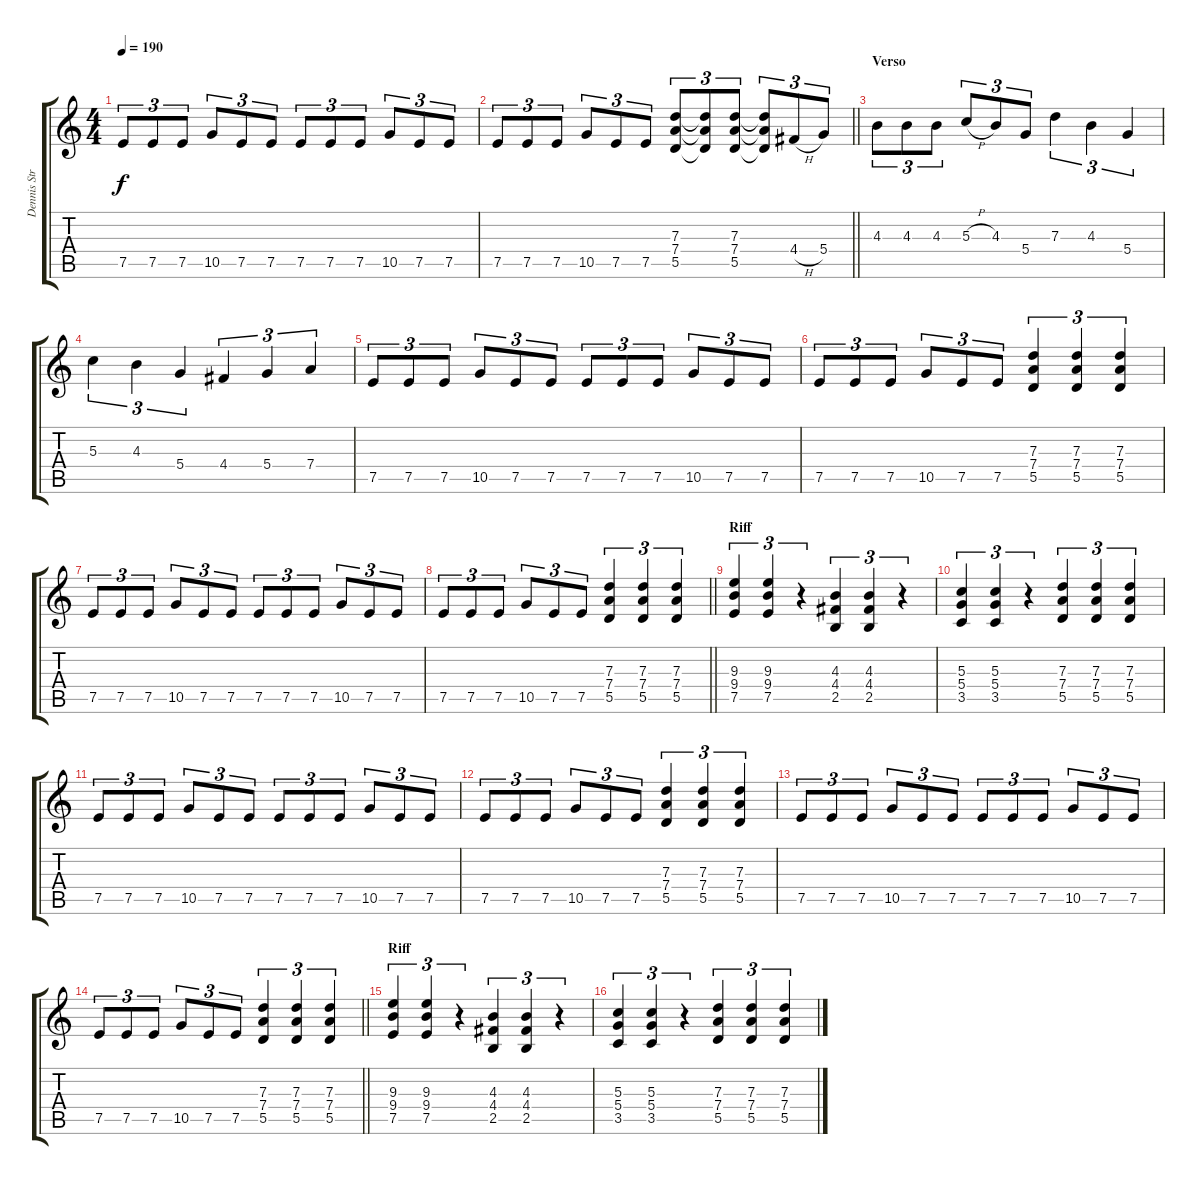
\track ("Dennis Straton" "Dennis Str") {instrument distortionguitar}
\staff {score tabs}
\tuning (E4 B3 G3 D3 A2 E2) {hide}
\ts (4 4)
\tempo 190
\clef g2
\ks c
7.5.8{tu (3 2) dy f} 7.5.8{tu (3 2)} 7.5.8{tu (3 2)} 10.5.8{tu (3 2)} 7.5.8{tu (3 2)} 7.5.8{tu (3 2)} 7.5.8{tu (3 2)} 7.5.8{tu (3 2)} 7.5.8{tu (3 2)} 10.5.8{tu (3 2)} 7.5.8{tu (3 2)} 7.5.8{tu (3 2)} |
\barLineRight lightlight
7.5.8{tu (3 2)} 7.5.8{tu (3 2)} 7.5.8{tu (3 2)} 10.5.8{tu (3 2)} 7.5.8{tu (3 2)} 7.5.8{tu (3 2)} (7.3 7.4 5.5).8{tu (3 2)} (7.3{t} 7.4{t} 5.5{t}).8{tu (3 2)} (7.3 7.4 5.5).8{tu (3 2)} (7.3{t} 7.4{t} 5.5{t}).8{tu (3 2)} 4.4{h}.8{tu (3 2)} 5.4.8{tu (3 2)} |
\section ("" "Verso")
4.3.8{tu (3 2)} 4.3.8{tu (3 2)} 4.3.8{tu (3 2)} 5.3{h}.8{tu (3 2)} 4.3.8{tu (3 2)} 5.4.8{tu (3 2)} 7.3.4{tu (3 2)} 4.3.4{tu (3 2)} 5.4.4{tu (3 2)} |
5.3.4{tu (3 2)} 4.3.4{tu (3 2)} 5.4.4{tu (3 2)} 4.4.4{tu (3 2)} 5.4.4{tu (3 2)} 7.4.4{tu (3 2)} |
7.5.8{tu (3 2)} 7.5.8{tu (3 2)} 7.5.8{tu (3 2)} 10.5.8{tu (3 2)} 7.5.8{tu (3 2)} 7.5.8{tu (3 2)} 7.5.8{tu (3 2)} 7.5.8{tu (3 2)} 7.5.8{tu (3 2)} 10.5.8{tu (3 2)} 7.5.8{tu (3 2)} 7.5.8{tu (3 2)} |
7.5.8{tu (3 2)} 7.5.8{tu (3 2)} 7.5.8{tu (3 2)} 10.5.8{tu (3 2)} 7.5.8{tu (3 2)} 7.5.8{tu (3 2)} (7.3 7.4 5.5).4{tu (3 2)} (7.3 7.4 5.5).4{tu (3 2)} (7.3 7.4 5.5).4{tu (3 2)} |
7.5.8{tu (3 2)} 7.5.8{tu (3 2)} 7.5.8{tu (3 2)} 10.5.8{tu (3 2)} 7.5.8{tu (3 2)} 7.5.8{tu (3 2)} 7.5.8{tu (3 2)} 7.5.8{tu (3 2)} 7.5.8{tu (3 2)} 10.5.8{tu (3 2)} 7.5.8{tu (3 2)} 7.5.8{tu (3 2)} |
\barLineRight lightlight
7.5.8{tu (3 2)} 7.5.8{tu (3 2)} 7.5.8{tu (3 2)} 10.5.8{tu (3 2)} 7.5.8{tu (3 2)} 7.5.8{tu (3 2)} (7.3 7.4 5.5).4{tu (3 2)} (7.3 7.4 5.5).4{tu (3 2)} (7.3 7.4 5.5).4{tu (3 2)} |
\section ("" "Riff")
(9.3 9.4 7.5).4{tu (3 2)} (9.3 9.4 7.5).4{tu (3 2)} r.4{tu (3 2)} (4.3 4.4 2.5).4{tu (3 2)} (4.3 4.4 2.5).4{tu (3 2)} r.4{tu (3 2)} |
(5.3 5.4 3.5).4{tu (3 2)} (5.3 5.4 3.5).4{tu (3 2)} r.4{tu (3 2)} (7.3 7.4 5.5).4{tu (3 2)} (7.3 7.4 5.5).4{tu (3 2)} (7.3 7.4 5.5).4{tu (3 2)} |
7.5.8{tu (3 2)} 7.5.8{tu (3 2)} 7.5.8{tu (3 2)} 10.5.8{tu (3 2)} 7.5.8{tu (3 2)} 7.5.8{tu (3 2)} 7.5.8{tu (3 2)} 7.5.8{tu (3 2)} 7.5.8{tu (3 2)} 10.5.8{tu (3 2)} 7.5.8{tu (3 2)} 7.5.8{tu (3 2)} |
7.5.8{tu (3 2)} 7.5.8{tu (3 2)} 7.5.8{tu (3 2)} 10.5.8{tu (3 2)} 7.5.8{tu (3 2)} 7.5.8{tu (3 2)} (7.3 7.4 5.5).4{tu (3 2)} (7.3 7.4 5.5).4{tu (3 2)} (7.3 7.4 5.5).4{tu (3 2)} |
7.5.8{tu (3 2)} 7.5.8{tu (3 2)} 7.5.8{tu (3 2)} 10.5.8{tu (3 2)} 7.5.8{tu (3 2)} 7.5.8{tu (3 2)} 7.5.8{tu (3 2)} 7.5.8{tu (3 2)} 7.5.8{tu (3 2)} 10.5.8{tu (3 2)} 7.5.8{tu (3 2)} 7.5.8{tu (3 2)} |
\barLineRight lightlight
7.5.8{tu (3 2)} 7.5.8{tu (3 2)} 7.5.8{tu (3 2)} 10.5.8{tu (3 2)} 7.5.8{tu (3 2)} 7.5.8{tu (3 2)} (7.3 7.4 5.5).4{tu (3 2)} (7.3 7.4 5.5).4{tu (3 2)} (7.3 7.4 5.5).4{tu (3 2)} |
\section ("" "Riff")
(9.3 9.4 7.5).4{tu (3 2)} (9.3 9.4 7.5).4{tu (3 2)} r.4{tu (3 2)} (4.3 4.4 2.5).4{tu (3 2)} (4.3 4.4 2.5).4{tu (3 2)} r.4{tu (3 2)} |
(5.3 5.4 3.5).4{tu (3 2)} (5.3 5.4 3.5).4{tu (3 2)} r.4{tu (3 2)} (7.3 7.4 5.5).4{tu (3 2)} (7.3 7.4 5.5).4{tu (3 2)} (7.3 7.4 5.5).4{tu (3 2)}
